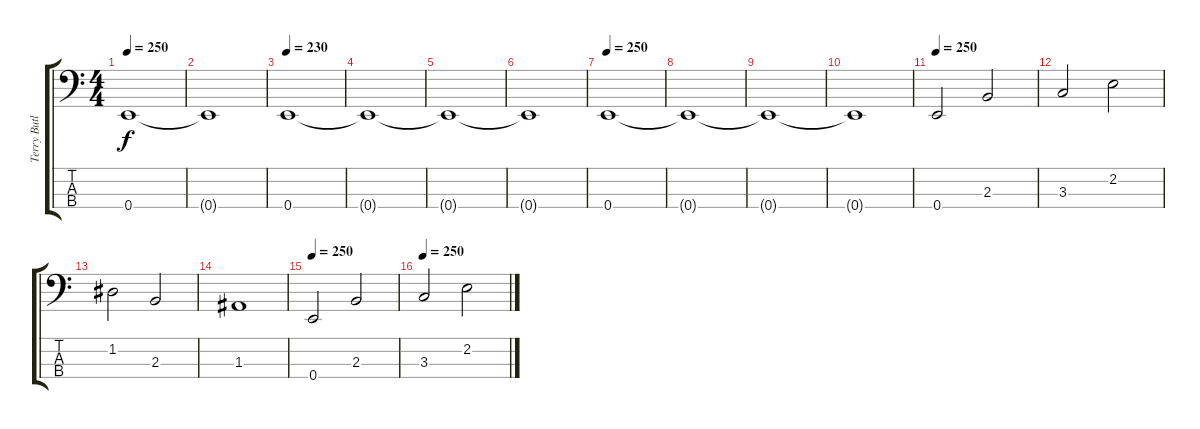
\track ("Terry Butler" "Terry Butl") {instrument electricbasspick}
\staff {score tabs}
\tuning (G2 D2 A1 E1) {hide}
\ts (4 4)
\tempo 250
\clef f4
\ks c
0.4{t}.1{dy f} |
0.4{t}.1 |
\tempo 230
0.4.1 |
0.4{t}.1 |
0.4{t}.1 |
0.4{t}.1 |
\tempo 250
0.4.1 |
0.4{t}.1 |
0.4{t}.1 |
0.4{t}.1 |
\tempo 250
0.4.2 2.3.2 |
3.3.2 2.2.2 |
1.2.2 2.3.2 |
1.3.1 |
\tempo 250
0.4.2 2.3.2 |
\tempo 250
3.3.2 2.2.2
